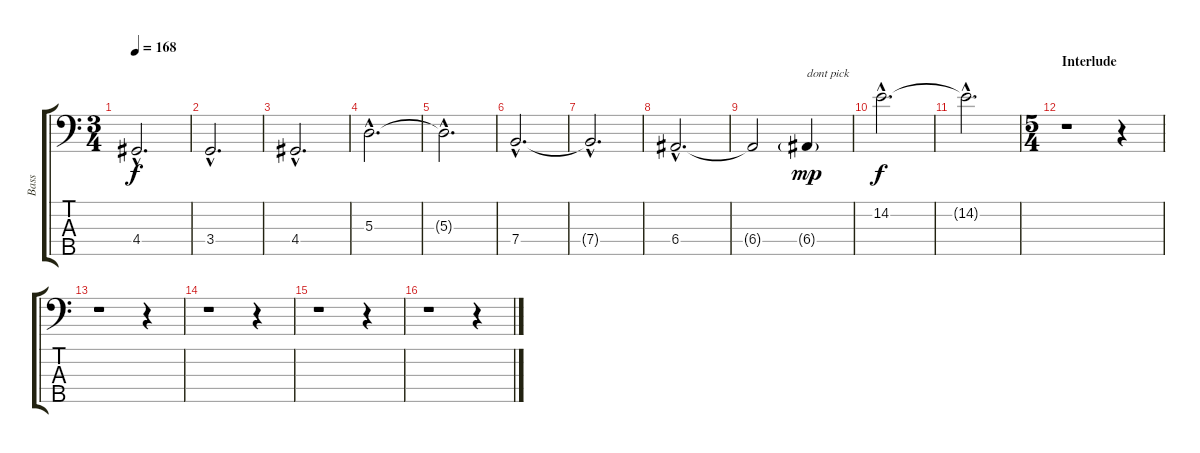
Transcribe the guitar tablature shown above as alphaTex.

\track ("Bass" "Bass") {instrument electricbassfinger}
\staff {score tabs}
\tuning (G2 D2 A1 E1 B0) {hide}
\ts (3 4)
\tempo 168
\clef f4
\ks c
4.4{hac t}.2{d dy f} |
3.4{hac}.2{d} |
4.4{hac}.2{d} |
5.3{hac}.2{d} |
5.3{hac t}.2{d} |
7.4{hac}.2{d} |
7.4{hac t}.2{d} |
6.4{hac}.2{d} |
6.4{t}.2 6.4{g}.4{txt "dont pick" dy mp} |
14.2{hac}.2{d dy f} |
14.2{hac t}.2{d} |
\ts (5 4)
\section ("" "Interlude")
r.1 r.4 |
r.1 r.4 |
r.1 r.4 |
r.1 r.4 |
r.1 r.4
